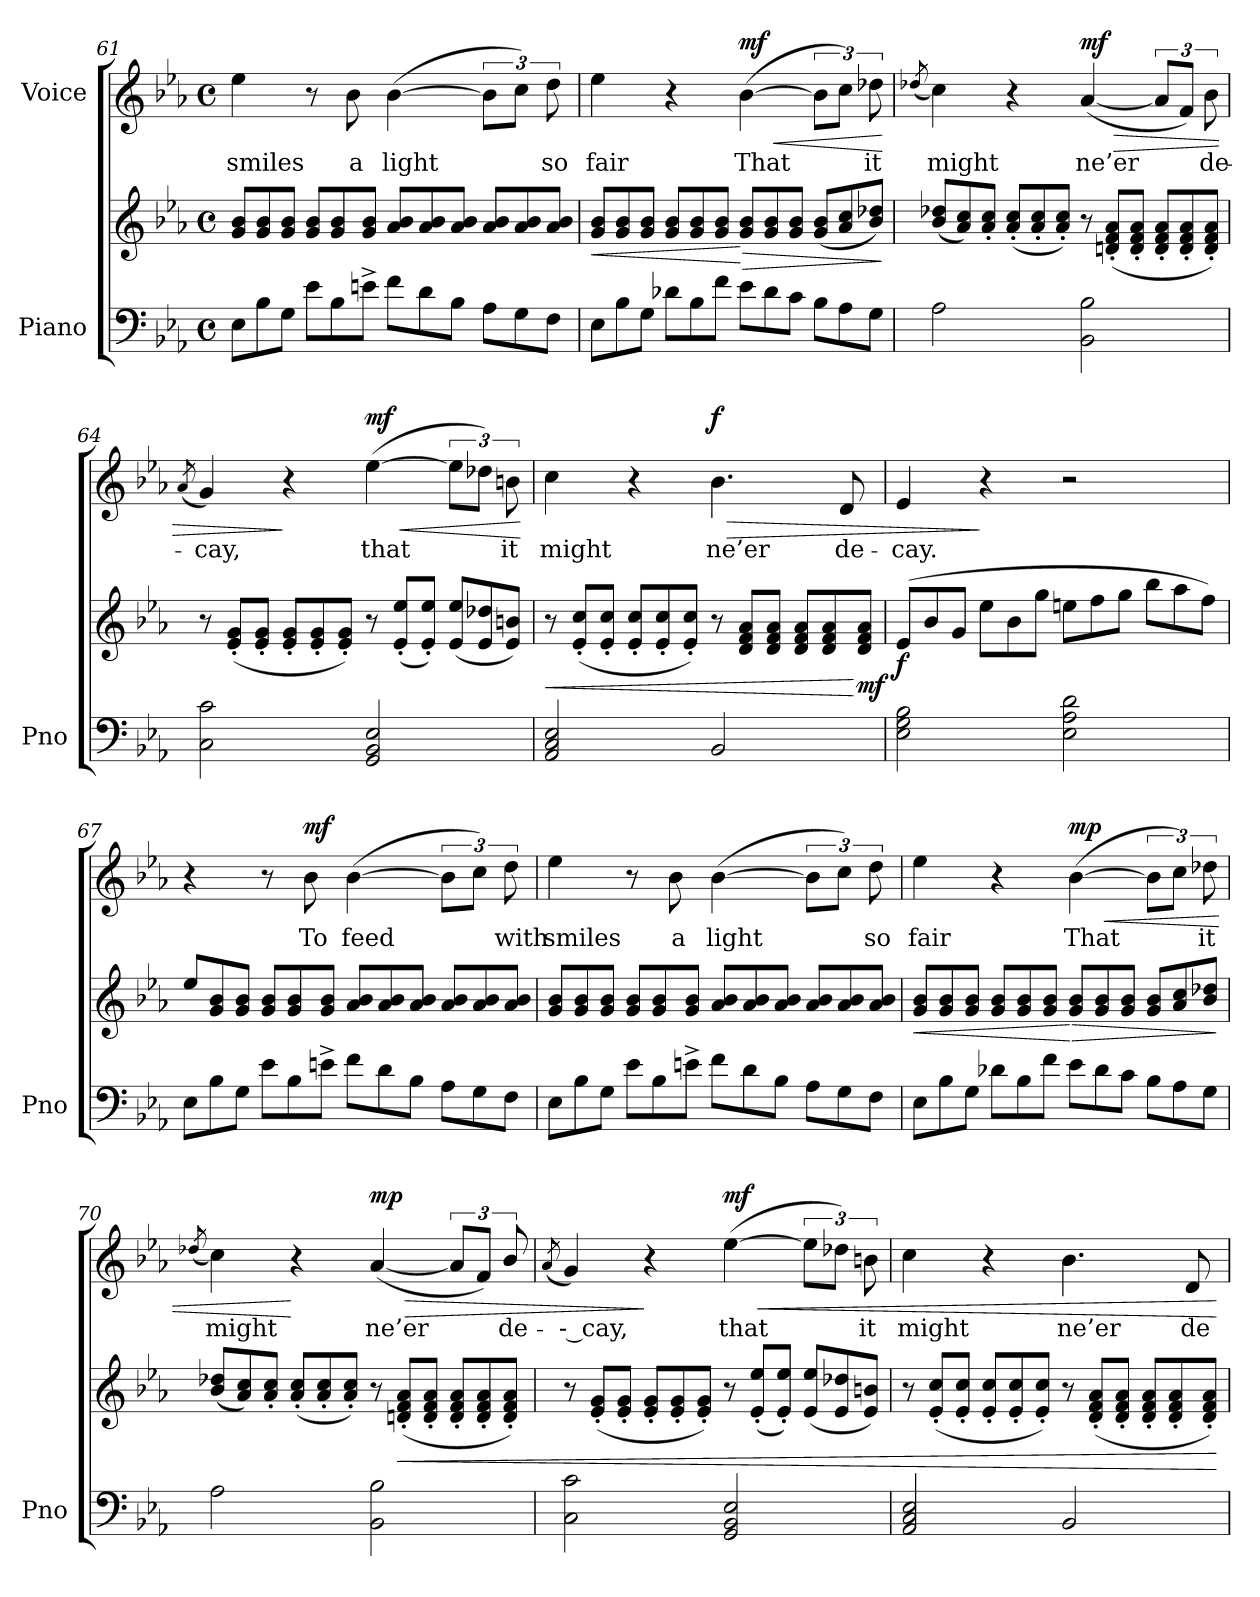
**kern	**kern	**dynam	**kern	**text	**dynam
*part2	*part2	*part2	*part1	*part1	*part1
*staff3	*staff2	*staff2/3	*staff1	*staff1	*staff1
*I"Piano	*	*	*I"Voice	*	*
*I'Pno	*	*	*	*	*
!!LO:LB:g=z
*clefF4	*clefG2	*	*clefG2	*	*
*k[b-e-a-]	*k[b-e-a-]	*	*k[b-e-a-]	*	*
*M4/4	*M4/4	*	*M4/4	*	*
*met(c)	*met(c)	*	*met(c)	*	*
*Xtuplet	*Xtuplet	*	*	*	*
=61	=61	=61	=61	=61	=61
!	!	!	!	!LO:LY:b	!
12E-\L	12g/ 12b-/L	.	4ee-\	smiles	.
12B-\	12g/ 12b-/	.	.	.	.
12G\J	12g/ 12b-/J	.	.	.	.
12e-\L	12g/ 12b-/L	.	8r	.	.
12B-\	12g/ 12b-/	.	.	.	.
!	!	!	!	!LO:LY:b	!
.	.	.	8b-\	a	.
12en^\J	12g/ 12b-/J	.	.	.	.
!	!	!	!	!LO:LY:b	!
12f\L	12a-/ 12b-/L	.	(>[4b-\	light	.
12d\	12a-/ 12b-/	.	.	.	.
12B-\J	12a-/ 12b-/J	.	.	.	.
12A-\L	12a-/ 12b-/L	.	12b-\L]	.	.
12G\	12a-/ 12b-/	.	12cc\J)	.	.
!	!	!	!	!LO:LY:b	!
12F\J	12a-/ 12b-/J	.	12dd\	so	.
=62	=62	=62	=62	=62	=62
!	!	!LO:HP:b	!	!LO:LY:b	!
12E-\L	12g/ 12b-/L	<	4ee-\	fair	.
12B-\	12g/ 12b-/	.	.	.	.
12G\J	12g/ 12b-/J	.	.	.	.
12d-X\L	12g/ 12b-/L	.	4r	.	.
12B-\	12g/ 12b-/	.	.	.	.
12f\J	12g/ 12b-/J	.	.	.	.
!	!	!LO:HP:n=1:b	!	!LO:LY:b	!LO:HP:b
!	!	!	!	!	!LO:DY:n=1:a
12e-\L	12g/ 12b-/L	[ >	(>[4b-\	That	< mf
12d-\	12g/ 12b-/	.	.	.	.
12c\J	12g/ 12b-/J	.	.	.	.
12B-\L	(<12g/ 12b-/L	.	12b-\L]	.	.
12A-\	12a-/ 12cc/	.	12cc\J)	.	.
!	!	!	!	!LO:LY:b	!
12G\J	12b-/ 12dd-X/J)	.	12dd-X\	it	.
.	.	]	.	.	[
!!LO:LB:g=z
=63	=63	=63	=63	=63	=63
.	.	.	(<8qdd-X/	.	.
!	!	!	!	!LO:LY:b	!
2A-\	(<12b-/ 12dd-X/L	.	4cc\)	might	.
.	12a-/ 12cc/)	.	.	.	.
.	12a-/' 12cc/'J	.	.	.	.
.	(<12a-/' 12cc/'L	.	4r	.	.
.	12a-/' 12cc/'	.	.	.	.
.	12a-/' 12cc/'J)	.	.	.	.
!	!	!	!	!LO:LY:b	!LO:HP:b
!	!	!	!	!	!LO:DY:n=1:a
2BB-\ 2B-\	12r	.	(<[4a-/	ne’er	> mf
.	(<12dn/' 12f/' 12a-/'L	.	.	.	.
.	12d/' 12f/' 12a-/'J	.	.	.	.
.	12d/' 12f/' 12a-/'L	.	12a-/L]	.	.
.	12d/' 12f/' 12a-/'	.	12f/J)	.	.
!	!	!	!	!LO:LY:b	!
.	12d/' 12f/' 12a-/'J)	.	12b-\	de-	.
=64	=64	=64	=64	=64	=64
.	.	.	(<8qa-/	.	.
!	!	!	!	!LO:LY:b	!
2C\ 2c\	12r	.	4g/)	-cay,	.
.	(<12e-/' 12g/'L	.	.	.	.
.	12e-/' 12g/'J	.	.	.	.
.	12e-/' 12g/'L	.	4r	.	]
.	12e-/' 12g/'	.	.	.	.
.	12e-/' 12g/'J)	.	.	.	.
!	!	!	!	!LO:LY:b	!LO:HP:b
!	!	!	!	!	!LO:DY:n=1:a
2GG/ 2BB-/ 2E-/	12r	.	(>[4ee-\	that	< mf
.	(<12e-/' 12ee-/'L	.	.	.	.
.	12e-/' 12ee-/'J)	.	.	.	.
.	(<12e-/ 12ee-/L	.	12ee-\L]	.	.
.	12e-/ 12dd-X/	.	12dd-X\J)	.	.
!	!	!	!	!LO:LY:b	!
.	12e-/ 12bn/J)	.	12bn\	it	.
.	.	.	.	.	[
!!LO:LB:g=z
=65	=65	=65	=65	=65	=65
!	!	!LO:HP:b	!	!LO:LY:b	!
2AA-/ 2C/ 2E-/	12r	<	4cc\	might	.
.	(<12e-/' 12cc/'L	.	.	.	.
.	12e-/' 12cc/'J	.	.	.	.
.	12e-/' 12cc/'L	.	4r	.	.
.	12e-/' 12cc/'	.	.	.	.
.	12e-/' 12cc/'J)	.	.	.	.
!	!	!	!	!LO:LY:b	!LO:HP:b
!	!	!	!	!	!LO:DY:n=1:a
2BB-/	12r	.	4.b-\	ne’er	> f
.	12d/ 12f/ 12a-/L	.	.	.	.
.	12d/ 12f/ 12a-/J	.	.	.	.
.	12d/ 12f/ 12a-/L	.	.	.	.
.	12d/ 12f/ 12a-/	.	.	.	.
!	!	!	!	!LO:LY:b	!
.	.	.	8d/	de-	.
!	!	!LO:DY:n=1:b	!	!	!
.	12d/ 12f/ 12a-/J	[ mf	.	.	.
=66	=66	=66	=66	=66	=66
!	!	!LO:DY:b	!	!LO:LY:b	!
2E-\ 2G\ 2B-\	(>12e-/L	f	4e-/	-cay.	.
.	12b-/	.	.	.	.
.	12g/J	.	.	.	.
.	12ee-\L	.	4r	.	]
.	12b-\	.	.	.	.
.	12gg\J	.	.	.	.
2E-\ 2A-\ 2d\	12een\L	.	2r	.	.
.	12ff\	.	.	.	.
.	12gg\J	.	.	.	.
.	12bb-\L	.	.	.	.
.	12aa-\	.	.	.	.
.	12ff\J)	.	.	.	.
!!LO:PB:g=z
=67	=67	=67	=67	=67	=67
12E-\L	12ee-/L	.	4r	.	.
12B-\	12g/ 12b-/	.	.	.	.
12G\J	12g/ 12b-/J	.	.	.	.
12e-\L	12g/ 12b-/L	.	8r	.	.
12B-\	12g/ 12b-/	.	.	.	.
!	!	!	!	!LO:LY:b	!LO:DY:a
.	.	.	8b-\	To	mf
12en^\J	12g/ 12b-/J	.	.	.	.
!	!	!	!	!LO:LY:b	!
12f\L	12a-/ 12b-/L	.	(>[4b-\	feed	.
12d\	12a-/ 12b-/	.	.	.	.
12B-\J	12a-/ 12b-/J	.	.	.	.
12A-\L	12a-/ 12b-/L	.	12b-\L]	.	.
12G\	12a-/ 12b-/	.	12cc\J)	.	.
!	!	!	!	!LO:LY:b	!
12F\J	12a-/ 12b-/J	.	12dd\	with	.
=68	=68	=68	=68	=68	=68
!	!	!	!	!LO:LY:b	!
12E-\L	12g/ 12b-/L	.	4ee-\	smiles	.
12B-\	12g/ 12b-/	.	.	.	.
12G\J	12g/ 12b-/J	.	.	.	.
12e-\L	12g/ 12b-/L	.	8r	.	.
12B-\	12g/ 12b-/	.	.	.	.
!	!	!	!	!LO:LY:b	!
.	.	.	8b-\	a	.
12en^\J	12g/ 12b-/J	.	.	.	.
!	!	!	!	!LO:LY:b	!
12f\L	12a-/ 12b-/L	.	(>[4b-\	light	.
12d\	12a-/ 12b-/	.	.	.	.
12B-\J	12a-/ 12b-/J	.	.	.	.
12A-\L	12a-/ 12b-/L	.	12b-\L]	.	.
12G\	12a-/ 12b-/	.	12cc\J)	.	.
!	!	!	!	!LO:LY:b	!
12F\J	12a-/ 12b-/J	.	12dd\	so	.
!!LO:LB:g=z
=69	=69	=69	=69	=69	=69
!	!	!LO:HP:b	!	!LO:LY:b	!
12E-\L	12g/ 12b-/L	<	4ee-\	fair	.
12B-\	12g/ 12b-/	.	.	.	.
12G\J	12g/ 12b-/J	.	.	.	.
12d-X\L	12g/ 12b-/L	.	4r	.	.
12B-\	12g/ 12b-/	.	.	.	.
12f\J	12g/ 12b-/J	.	.	.	.
!	!	!LO:HP:n=1:b	!	!LO:LY:b	!LO:HP:b
!	!	!	!	!	!LO:DY:n=1:a
12e-\L	12g/ 12b-/L	[ >	(>[4b-\	That	< mp
12d-\	12g/ 12b-/	.	.	.	.
12c\J	12g/ 12b-/J	.	.	.	.
12B-\L	12g/ 12b-/L	.	12b-\L]	.	.
12A-\	12a-/ 12cc/	.	12cc\J)	.	.
!	!	!	!	!LO:LY:b	!
12G\J	12b-/ 12dd-X/J	.	12dd-X\	it	.
.	.	]	.	.	.
=70	=70	=70	=70	=70	=70
.	.	.	(<8qdd-X/	.	.
!	!	!	!	!LO:LY:b	!
2A-\	(<12b-/ 12dd-X/L	.	4cc\)	might	.
.	12a-/ 12cc/)	.	.	.	.
.	12a-/' 12cc/'J	.	.	.	.
.	(<12a-/' 12cc/'L	.	4r	.	[
.	12a-/' 12cc/'	.	.	.	.
.	12a-/' 12cc/'J)	.	.	.	.
!	!	!	!	!LO:LY:b	!LO:HP:b
!	!	!	!	!	!LO:DY:n=1:a
2BB-\ 2B-\	12r	.	(<[4a-/	ne’er	> mp
!	!	!LO:HP:b	!	!	!
.	(<12dn/' 12f/' 12a-/'L	<	.	.	.
.	12d/' 12f/' 12a-/'J	.	.	.	.
.	12d/' 12f/' 12a-/'L	.	12a-/L]	.	.
.	12d/' 12f/' 12a-/'	.	12f/J)	.	.
!	!	!	!	!LO:LY:b	!
.	12d/' 12f/' 12a-/'J)	.	12b-/	de-	.
!!LO:LB:g=z
=71	=71	=71	=71	=71	=71
.	.	.	(<8qa-/	.	.
!	!	!	!	!LO:LY:b	!
2C\ 2c\	12r	.	4g/)	-- cay,	.
.	(<12e-/' 12g/'L	.	.	.	.
.	12e-/' 12g/'J	.	.	.	.
.	12e-/' 12g/'L	.	4r	.	]
.	12e-/' 12g/'	.	.	.	.
.	12e-/' 12g/'J)	.	.	.	.
!	!	!	!	!LO:LY:b	!LO:HP:b
!	!	!	!	!	!LO:DY:n=1:a
2GG/ 2BB-/ 2E-/	12r	.	(>[4ee-\	that	< mf
.	(<12e-/' 12ee-/'L	.	.	.	.
.	12e-/' 12ee-/'J)	.	.	.	.
.	(>12e-/ 12ee-/L	.	12ee-\L]	.	.
.	12e-/ 12dd-X/	.	12dd-X\J)	.	.
!	!	!	!	!LO:LY:b	!
.	12e-/ 12bn/J)	.	12bn\	it	.
=72	=72	=72	=72	=72	=72
!	!	!	!	!LO:LY:b	!
2AA-/ 2C/ 2E-/	12r	.	4cc\	might	.
.	(<12e-/' 12cc/'L	.	.	.	.
.	12e-/' 12cc/'J	.	.	.	.
.	12e-/' 12cc/'L	.	4r	.	.
.	12e-/' 12cc/'	.	.	.	.
.	12e-/' 12cc/'J)	.	.	.	.
!	!	!	!	!LO:LY:b	!
2BB-/	12r	.	4.b-\	ne’er	.
.	(<12d/' 12f/' 12a-/'L	.	.	.	.
.	12d/' 12f/' 12a-/'J	.	.	.	.
.	12d/' 12f/' 12a-/'L	.	.	.	.
.	12d/' 12f/' 12a-/'	.	.	.	.
!	!	!	!	!LO:LY:b	!
.	.	.	8d/	de-	.
.	12d/' 12f/' 12a-/'J)	.	.	.	.
.	.	[	.	.	[
=	=	=	=	=	=
*-	*-	*-	*-	*-	*-
